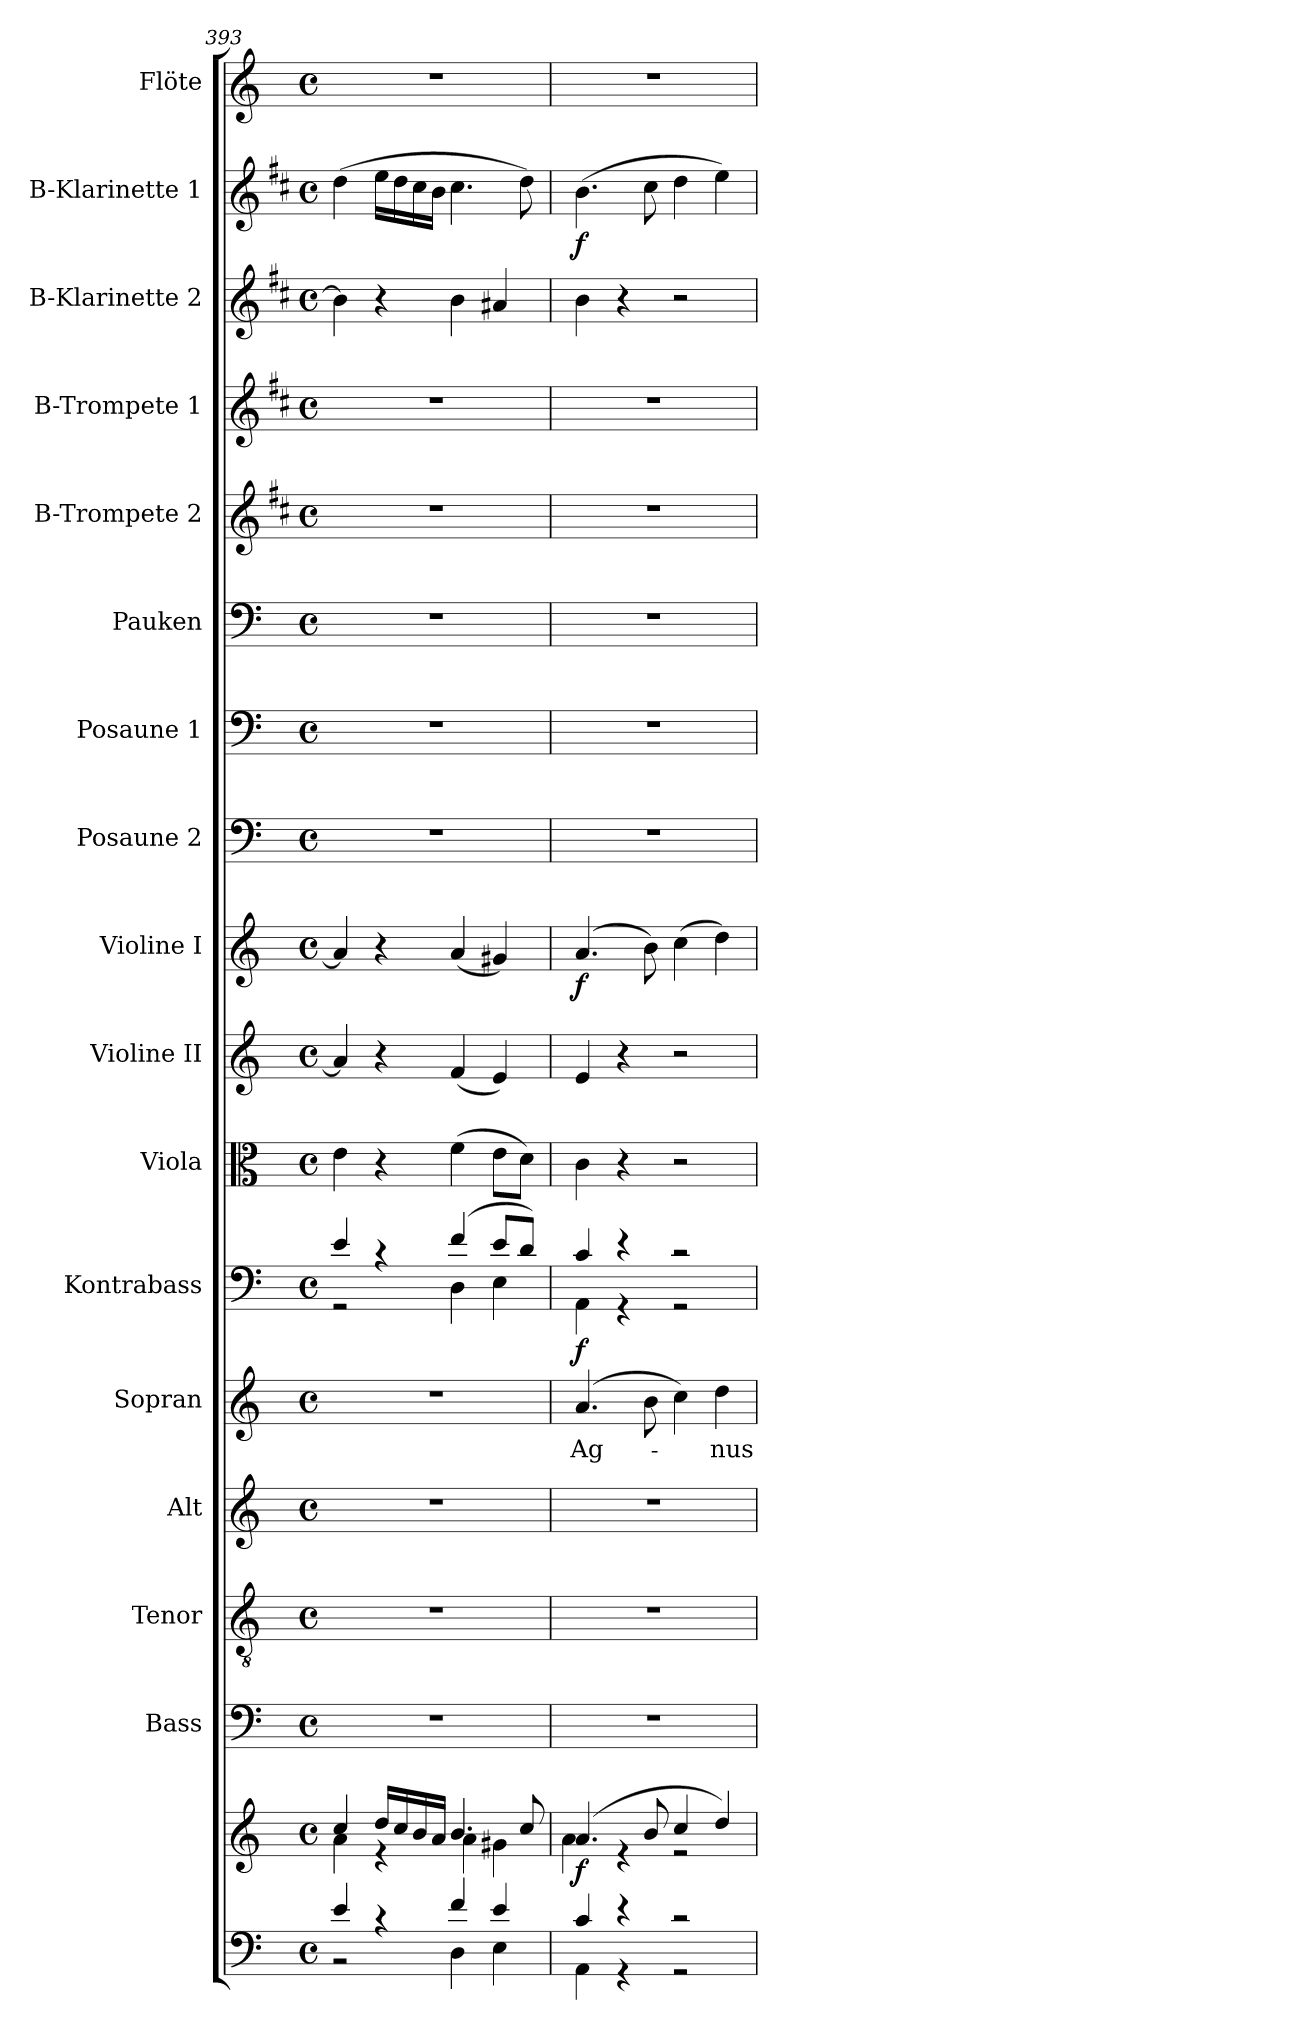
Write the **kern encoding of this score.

**kern	**kern	**dynam	**kern	**kern	**kern	**kern	**text	**dynam	**kern	**kern	**kern	**kern	**dynam	**kern	**kern	**kern	**kern	**kern	**kern	**kern	**dynam	**kern
*part17	*part17	*part17	*part16	*part15	*part14	*part13	*part13	*part13	*part12	*part11	*part10	*part9	*part9	*part8	*part7	*part6	*part5	*part4	*part3	*part2	*part2	*part1
*staff18	*staff17	*staff17/18	*staff16	*staff15	*staff14	*staff13	*staff13	*staff13	*staff12	*staff11	*staff10	*staff9	*staff9	*staff8	*staff7	*staff6	*staff5	*staff4	*staff3	*staff2	*staff2	*staff1
*	*	*	*I"Bass	*I"Tenor	*I"Alt	*I"Sopran	*	*	*I"Kontrabass	*I"Viola	*I"Violine II	*I"Violine I	*	*I"Posaune 2	*I"Posaune 1	*I"Pauken	*I"B-Trompete 2	*I"B-Trompete 1	*I"B-Klarinette 2	*I"B-Klarinette 1	*	*I"Flöte
*	*	*	*I'B.	*I'T.	*I'A.	*I'S.	*	*	*I'Kb.	*I'Vla.	*I'Vl. II	*I'Vl. I	*	*I'Pos. 2	*I'Pos. 1	*I'Pk.	*I'B Trp. 2	*I'B Trp. 1	*I'B Kl. 2	*I'B Kl. 1	*	*I'Fl.
*clefF4	*clefG2	*	*clefF4	*clefGv2	*clefG2	*clefG2	*	*	*clefF4	*clefC3	*clefG2	*clefG2	*	*clefF4	*clefF4	*clefF4	*clefG2	*clefG2	*clefG2	*clefG2	*	*clefG2
*	*	*	*	*	*	*	*	*	*ITrd7c12	*	*	*	*	*	*	*	*ITrd1c2	*ITrd1c2	*ITrd1c2	*ITrd1c2	*	*
*k[]	*k[]	*	*k[]	*k[]	*k[]	*k[]	*	*	*k[]	*k[]	*k[]	*k[]	*	*k[]	*k[]	*k[]	*k[]	*k[]	*k[]	*k[]	*	*k[]
*C:	*C:	*	*C:	*C:	*C:	*C:	*	*	*C:	*C:	*C:	*C:	*	*C:	*C:	*C:	*C:	*C:	*C:	*C:	*	*C:
*M4/4	*M4/4	*	*M4/4	*M4/4	*M4/4	*M4/4	*	*	*M4/4	*M4/4	*M4/4	*M4/4	*	*M4/4	*M4/4	*M4/4	*M4/4	*M4/4	*M4/4	*M4/4	*	*M4/4
*met(c)	*met(c)	*	*met(c)	*met(c)	*met(c)	*met(c)	*	*	*met(c)	*met(c)	*met(c)	*met(c)	*	*met(c)	*met(c)	*met(c)	*met(c)	*met(c)	*met(c)	*met(c)	*	*met(c)
=393	=393	=393	=393	=393	=393	=393	=393	=393	=393	=393	=393	=393	=393	=393	=393	=393	=393	=393	=393	=393	=393	=393
*^	*^	*	*	*	*	*	*	*	*^	*	*	*	*	*	*	*	*	*	*	*	*	*
4e/	2r	4cc/	4a\	.	1r	1r	1r	1r	.	.	4E/	2rGG	4e\	4a/]	4a/]	.	1r	1r	1r	1r	1r	4a\]	(>4cc\	.	1r
4rc	.	16dd/LL	4re	.	.	.	.	.	.	.	4rc	.	4r	4r	4r	.	.	.	.	.	.	4r	16dd\LL	.	.
.	.	16cc/	.	.	.	.	.	.	.	.	.	.	.	.	.	.	.	.	.	.	.	.	16cc\	.	.
.	.	16b/	.	.	.	.	.	.	.	.	.	.	.	.	.	.	.	.	.	.	.	.	16b\	.	.
.	.	16a/JJ	.	.	.	.	.	.	.	.	.	.	.	.	.	.	.	.	.	.	.	.	16a\JJ	.	.
4f/	4D\	4.b/	4a\	.	.	.	.	.	.	.	(4F/	4DD\	(>4f\	(<4f/	(<4a/	.	.	.	.	.	.	4a\	4.b\	.	.
4e/	4E\	.	4g#X\	.	.	.	.	.	.	.	8E/L	4EE\	8e\L	4e/)	4g#X/)	.	.	.	.	.	.	4g#X/	.	.	.
.	.	8cc/	.	.	.	.	.	.	.	.	8D/J)	.	8d\J)	.	.	.	.	.	.	.	.	.	8cc\)	.	.
=394	=394	=394	=394	=394	=394	=394	=394	=394	=394	=394	=394	=394	=394	=394	=394	=394	=394	=394	=394	=394	=394	=394	=394	=394	=394
!	!	!	!	!LO:DY:b	!	!	!	!	!LO:LY:b	!LO:DY:a	!	!	!	!	!	!LO:DY:b	!	!	!	!	!	!	!	!LO:DY:b	!
4c/	4AA\	(4.a/	4a\	f	1r	1r	1r	(4.a/	Ag-	f	4C/	4AAA\	4c\	4e/	(4.a/	f	1r	1r	1r	1r	1r	4a\	(>4.a\	f	1r
4r	4r	.	4re	.	.	.	.	.	.	.	4r	4r	4r	4r	.	.	.	.	.	.	.	4r	.	.	.
.	.	8b/	.	.	.	.	.	8b\	.	.	.	.	.	.	8b\)	.	.	.	.	.	.	.	8b\	.	.
2r	2r	4cc/	2re	.	.	.	.	4cc\)	.	.	2r	2r	2r	2r	(>4cc\	.	.	.	.	.	.	2r	4cc\	.	.
!	!	!	!	!	!	!	!	!	!LO:LY:b	!	!	!	!	!	!	!	!	!	!	!	!	!	!	!	!
.	.	4dd/)	.	.	.	.	.	4dd\	-nus	.	.	.	.	.	4dd\)	.	.	.	.	.	.	.	4dd\)	.	.
*v	*v	*	*	*	*	*	*	*	*	*	*v	*v	*	*	*	*	*	*	*	*	*	*	*	*	*
*	*v	*v	*	*	*	*	*	*	*	*	*	*	*	*	*	*	*	*	*	*	*	*	*
=	=	=	=	=	=	=	=	=	=	=	=	=	=	=	=	=	=	=	=	=	=	=
*-	*-	*-	*-	*-	*-	*-	*-	*-	*-	*-	*-	*-	*-	*-	*-	*-	*-	*-	*-	*-	*-	*-
